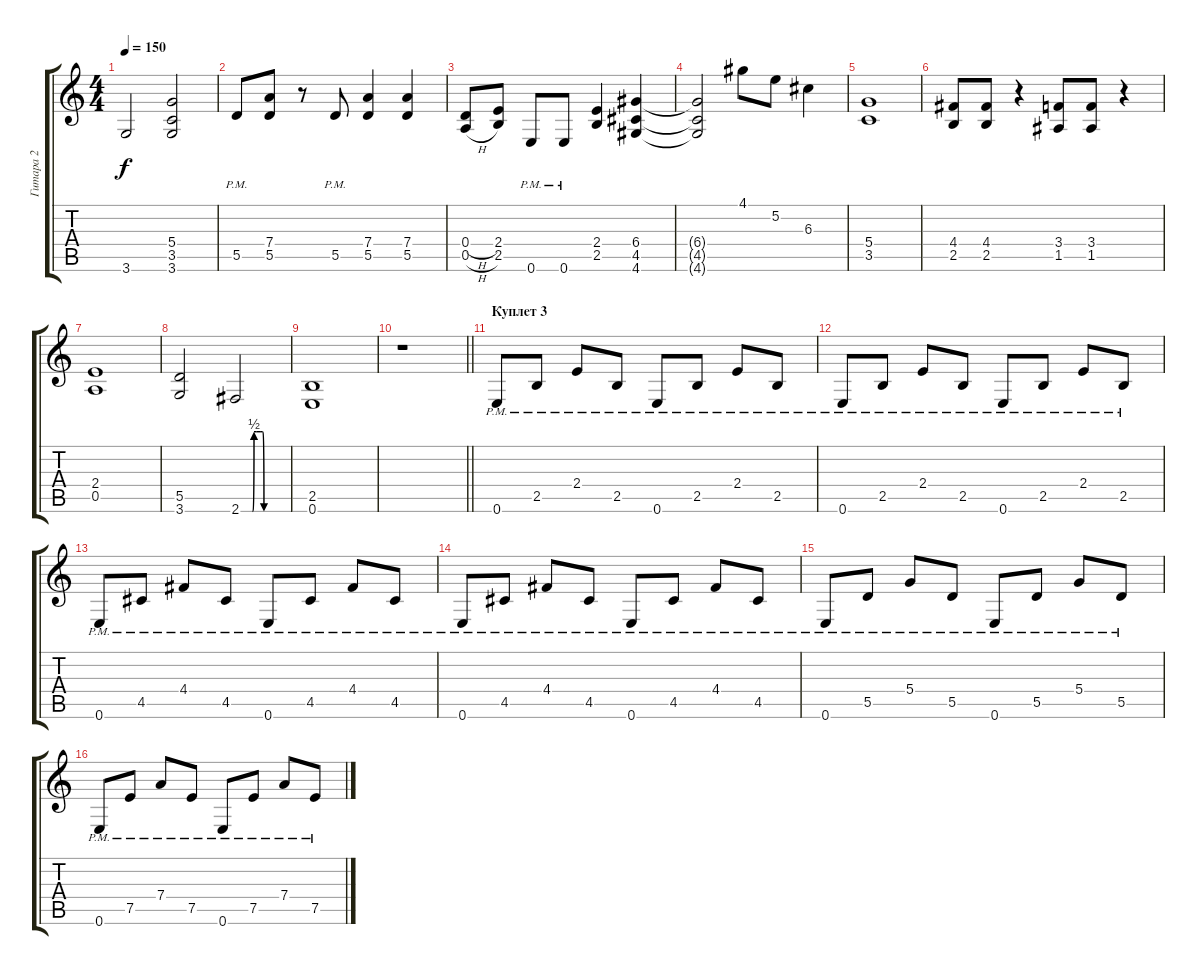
\track ("Гитара 2" "Гитара 2") {instrument distortionguitar}
\staff {score tabs}
\tuning (E4 B3 G3 D3 A2 E2) {hide}
\ts (4 4)
\tempo 150
\clef g2
\ks c
3.6.2{dy f} (5.4 3.5 3.6).2 |
5.5{pm}.8 (7.4 5.5).8 r.8 5.5{pm}.8 (7.4 5.5).4 (7.4 5.5).4 |
(0.4{h} 0.5{h}).8 (2.4 2.5).8 0.6{pm}.8 0.6{pm}.8 (2.4 2.5).4 (6.4 4.5 4.6).4 |
(6.4{t} 4.5{t} 4.6{t}).2 4.1.8 5.2.8 6.3.4 |
(5.4 3.5).1 |
(4.4 2.5).8 (4.4 2.5).8 r.4 (3.4 1.5).8 (3.4 1.5).8 r.4 |
(2.4 0.5).1 |
(5.5 3.6).2 2.6{be (custom 0 0 10 0 15 0 17 2 20 2 26 2 28 2 30 0 60 0)}.2 |
(2.5 0.6).1 |
\barLineRight lightlight
r.1 |
\section ("" "Куплет 3")
0.6{pm}.8 2.5{pm}.8 2.4{pm}.8 2.5{pm}.8 0.6{pm}.8 2.5{pm}.8 2.4{pm}.8 2.5{pm}.8 |
0.6{pm}.8 2.5{pm}.8 2.4{pm}.8 2.5{pm}.8 0.6{pm}.8 2.5{pm}.8 2.4{pm}.8 2.5{pm}.8 |
0.6{pm}.8 4.5{pm}.8 4.4{pm}.8 4.5{pm}.8 0.6{pm}.8 4.5{pm}.8 4.4{pm}.8 4.5{pm}.8 |
0.6{pm}.8 4.5{pm}.8 4.4{pm}.8 4.5{pm}.8 0.6{pm}.8 4.5{pm}.8 4.4{pm}.8 4.5{pm}.8 |
0.6{pm}.8 5.5{pm}.8 5.4{pm}.8 5.5{pm}.8 0.6{pm}.8 5.5{pm}.8 5.4{pm}.8 5.5{pm}.8 |
0.6{pm}.8 7.5{pm}.8 7.4{pm}.8 7.5{pm}.8 0.6{pm}.8 7.5{pm}.8 7.4{pm}.8 7.5{pm}.8
